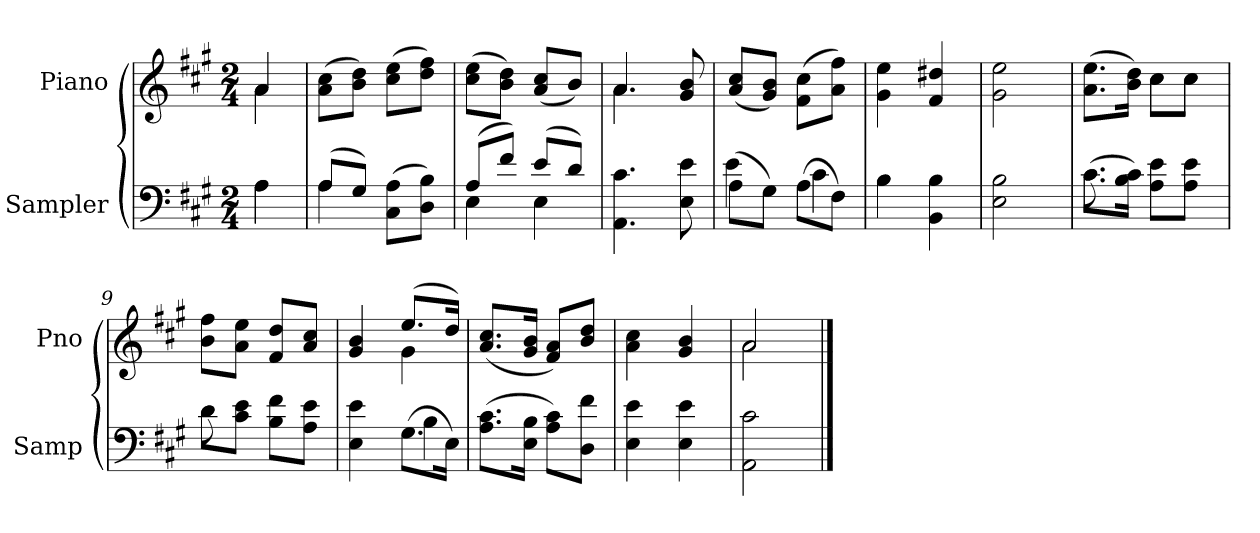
**kern	**kern
*part2	*part1
*staff2	*staff1
*I"Sampler	*I"Piano
*I'Samp	*I'Pno
*clefF4	*clefG2
*k[f#c#g#]	*k[f#c#g#]
*A:	*A:
*M2/4	*M2/4
=1	=1
*^	*^
4A\	4A	4a/	4a
*	*	*v	*v
=2	=2	=2
(8A/L	4A	(8a\ 8cc#\L
8G#/J)	.	8b\ 8dd\J)
(8C#\ 8A\L	4ryy	(8cc#\ 8ee\L
8D\ 8B\J)	.	8dd\ 8ff#\J)
=3	=3	=3
(8A/L	4E	(8cc#\ 8ee\L
8f#/J)	.	8b\ 8dd\J)
(8e/L	4E	(8a/ 8cc#/L
8d/J)	.	8b/J)
*v	*v	*
=4	=4
*	*^
4.AA 4.c#	4.a/	4.a
8E 8e	8g# 8b	8ryy
*	*v	*v
=5	=5
*^	*
(8A\L	4e	(8a/ 8cc#/L
8G#\J)	.	8g#/ 8b/J)
(8A\L	4c#	(8f#\ 8cc#\L
8F#\J)	.	8a\ 8ff#\J)
=6	=6	=6
4B\	4B	4g# 4ee
4BB 4B	4ryy	4f# 4dd#X
*v	*v	*
=7	=7
2E 2B	2g# 2ee
=8	=8
*^	*^
(8.c#\L	8.c#	(8.a\ 8.ee\L	4ryy
16B\ 16c#\Jk)	4ryy	16b\ 16dd\Jk)	.
8A\ 8e\L	.	8cc#\L	8cc#\L
8A\ 8e\J	.	8cc#\J	8cc#\J
.	16ryy	.	.
*	*	*v	*v
=9	=9	=9
8d\L	8d	8b\ 8ff#\L
8c#\ 8e\J	4.ryy	8a\ 8ee\J
8B\ 8f#\L	.	8f#/ 8dd/L
8A\ 8e\J	.	8a/ 8cc#/J
=10	=10	=10
*	*	*^
4E 4e	4ryy	4g# 4b	4ryy
(8.G#\L	4B	(8.ee/L	4g#
16E\Jk)	.	16dd/Jk)	.
*v	*v	*	*
*	*v	*v
=11	=11
(8.A\ 8.c#\L	(8.a/ 8.cc#/L
16E\ 16B\Jk	16g#/ 16b/Jk
8A\ 8c#\L)	8f#/ 8a/L)
8D\ 8f#\J	8b/ 8dd/J
=12	=12
4E 4e	4a 4cc#
4E 4e	4g# 4b
=13	=13
*	*^
2AA 2c#	2a/	2a
*	*v	*v
==	==
*-	*-
